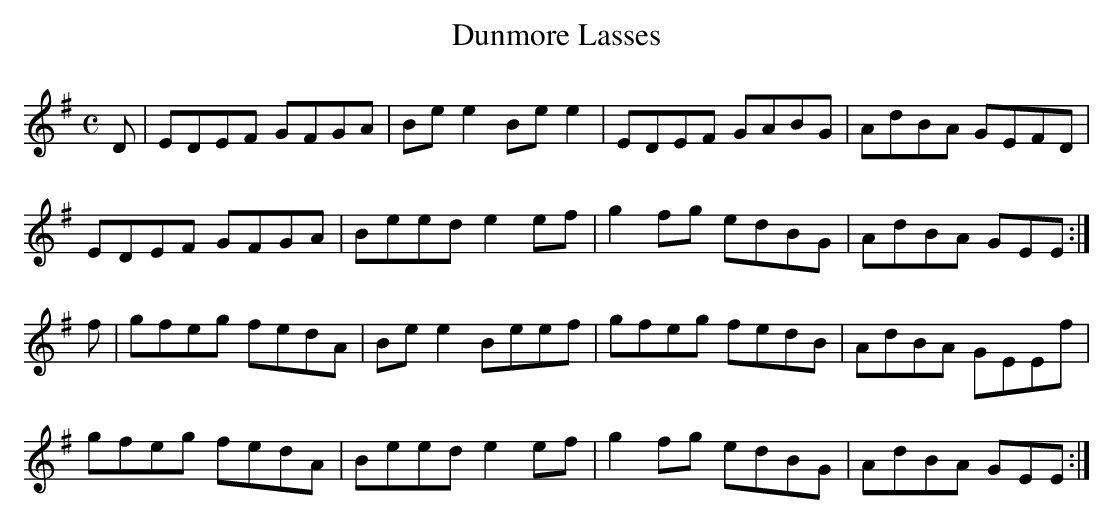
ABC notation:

X:1
T:Dunmore Lasses
M:C
L:1/8
K:E Minor
D|EDEF GFGA|Bee2 Bee2|EDEF GABG|AdBA GEFD|!
EDEF GFGA|Beed e2ef|g2fg edBG|AdBA GEE:|!
f|gfeg fedA|Bee2 Beef|gfeg fedB|AdBA GEEf|!
gfeg fedA|Beed e2ef|g2fg edBG|AdBA GEE:|!
